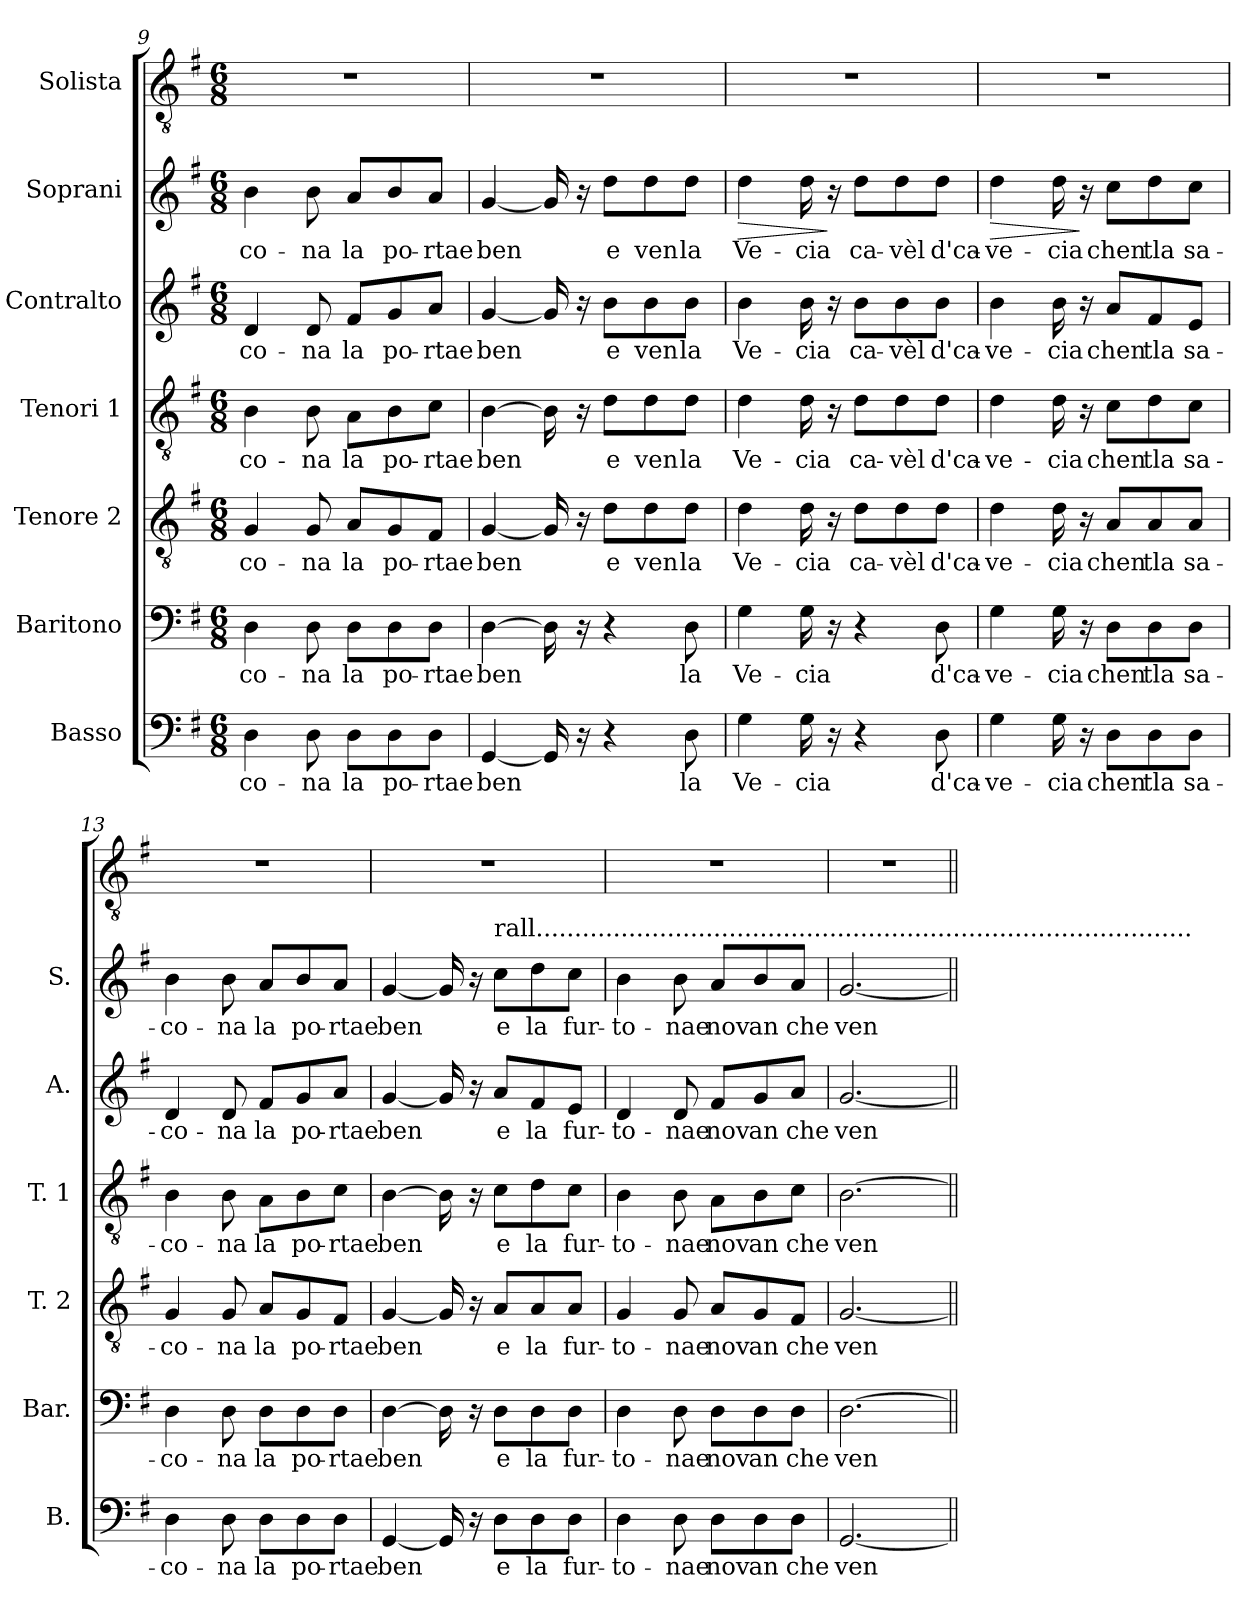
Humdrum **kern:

**kern	**text	**kern	**text	**kern	**text	**kern	**text	**kern	**text	**kern	**text	**dynam	**kern
*part7	*part7	*part6	*part6	*part5	*part5	*part4	*part4	*part3	*part3	*part2	*part2	*part2	*part1
*staff7	*staff7	*staff6	*staff6	*staff5	*staff5	*staff4	*staff4	*staff3	*staff3	*staff2	*staff2	*staff2	*staff1
*I"Basso	*	*I"Baritono	*	*I"Tenore 2	*	*I"Tenori 1	*	*I"Contralto	*	*I"Soprani	*	*	*I"Solista
*I'B.	*	*I'Bar.	*	*I'T. 2	*	*I'T. 1	*	*I'A.	*	*I'S.	*	*	*
*clefF4	*	*clefF4	*	*clefGv2	*	*clefGv2	*	*clefG2	*	*clefG2	*	*	*clefGv2
*k[f#]	*	*k[f#]	*	*k[f#]	*	*k[f#]	*	*k[f#]	*	*k[f#]	*	*	*k[f#]
*M6/8	*	*M6/8	*	*M6/8	*	*M6/8	*	*M6/8	*	*M6/8	*	*	*M6/8
=9	=9	=9	=9	=9	=9	=9	=9	=9	=9	=9	=9	=9	=9
!	!LO:LY:b	!	!LO:LY:b	!	!LO:LY:b	!	!LO:LY:b	!	!LO:LY:b	!	!LO:LY:b	!	!
4D\	-co-	4D\	-co-	4G/	-co-	4B\	-co-	4d/	-co-	4b\	-co-	.	2.r
!	!LO:LY:b	!	!LO:LY:b	!	!LO:LY:b	!	!LO:LY:b	!	!LO:LY:b	!	!LO:LY:b	!	!
8D\	-na	8D\	-na	8G/	-na	8B\	-na	8d/	-na	8b\	-na	.	.
!	!LO:LY:b	!	!LO:LY:b	!	!LO:LY:b	!	!LO:LY:b	!	!LO:LY:b	!	!LO:LY:b	!	!
8D\L	la	8D\L	la	8A/L	la	8A\L	la	8f#/L	la	8a/L	la	.	.
!	!LO:LY:b	!	!LO:LY:b	!	!LO:LY:b	!	!LO:LY:b	!	!LO:LY:b	!	!LO:LY:b	!	!
8D\	po-	8D\	po-	8G/	po-	8B\	po-	8g/	po-	8b/	po-	.	.
!	!LO:LY:b	!	!LO:LY:b	!	!LO:LY:b	!	!LO:LY:b	!	!LO:LY:b	!	!LO:LY:b	!	!
8D\J	-rtae	8D\J	-rtae	8F#/J	-rtae	8c\J	-rtae	8a/J	-rtae	8a/J	-rtae	.	.
=10	=10	=10	=10	=10	=10	=10	=10	=10	=10	=10	=10	=10	=10
!	!LO:LY:b	!	!LO:LY:b	!	!LO:LY:b	!	!LO:LY:b	!	!LO:LY:b	!	!LO:LY:b	!	!
[4GG/	ben	[4D\	ben	[4G/	ben	[4B\	ben	[4g/	ben	[4g/	ben	.	2.r
16GG/]	.	16D\]	.	16G/]	.	16B\]	.	16g/]	.	16g/]	.	.	.
16r	.	16r	.	16r	.	16r	.	16r	.	16r	.	.	.
!	!	!	!	!	!LO:LY:b	!	!LO:LY:b	!	!LO:LY:b	!	!LO:LY:b	!	!
4r	.	4r	.	8d\L	e	8d\L	e	8b\L	e	8dd\L	e	.	.
!	!	!	!	!	!LO:LY:b	!	!LO:LY:b	!	!LO:LY:b	!	!LO:LY:b	!	!
.	.	.	.	8d\	ven	8d\	ven	8b\	ven	8dd\	ven	.	.
!	!LO:LY:b	!	!LO:LY:b	!	!LO:LY:b	!	!LO:LY:b	!	!LO:LY:b	!	!LO:LY:b	!	!
8D\	la	8D\	la	8d\J	la	8d\J	la	8b\J	la	8dd\J	la	.	.
=11	=11	=11	=11	=11	=11	=11	=11	=11	=11	=11	=11	=11	=11
!	!LO:LY:b	!	!LO:LY:b	!	!LO:LY:b	!	!LO:LY:b	!	!LO:LY:b	!	!LO:LY:b	!LO:HP:b	!
4G\	Ve-	4G\	Ve-	4d\	Ve-	4d\	Ve-	4b\	Ve-	4dd\	Ve-	>	2.r
!	!LO:LY:b	!	!LO:LY:b	!	!LO:LY:b	!	!LO:LY:b	!	!LO:LY:b	!	!LO:LY:b	!	!
16G\	-cia	16G\	-cia	16d\	-cia	16d\	-cia	16b\	-cia	16dd\	-cia	.	.
16r	.	16r	.	16r	.	16r	.	16r	.	16r	.	]	.
!	!	!	!	!	!LO:LY:b	!	!LO:LY:b	!	!LO:LY:b	!	!LO:LY:b	!	!
4r	.	4r	.	8d\L	ca-	8d\L	ca-	8b\L	ca-	8dd\L	ca-	.	.
!	!	!	!	!	!LO:LY:b	!	!LO:LY:b	!	!LO:LY:b	!	!LO:LY:b	!	!
.	.	.	.	8d\	-vèl	8d\	-vèl	8b\	-vèl	8dd\	-vèl	.	.
!	!LO:LY:b	!	!LO:LY:b	!	!LO:LY:b	!	!LO:LY:b	!	!LO:LY:b	!	!LO:LY:b	!	!
8D\	d'ca-	8D\	d'ca-	8d\J	d'ca-	8d\J	d'ca-	8b\J	d'ca-	8dd\J	d'ca-	.	.
!!LO:LB:g=z
=12	=12	=12	=12	=12	=12	=12	=12	=12	=12	=12	=12	=12	=12
!	!LO:LY:b	!	!LO:LY:b	!	!LO:LY:b	!	!LO:LY:b	!	!LO:LY:b	!	!LO:LY:b	!LO:HP:b	!
4G\	-ve-	4G\	-ve-	4d\	-ve-	4d\	-ve-	4b\	-ve-	4dd\	-ve-	>	2.r
!	!LO:LY:b	!	!LO:LY:b	!	!LO:LY:b	!	!LO:LY:b	!	!LO:LY:b	!	!LO:LY:b	!	!
16G\	-cia	16G\	-cia	16d\	-cia	16d\	-cia	16b\	-cia	16dd\	-cia	.	.
16r	.	16r	.	16r	.	16r	.	16r	.	16r	.	]	.
!	!LO:LY:b	!	!LO:LY:b	!	!LO:LY:b	!	!LO:LY:b	!	!LO:LY:b	!	!LO:LY:b	!	!
8D\L	chen	8D\L	chen	8A/L	chen	8c\L	chen	8a/L	chen	8cc\L	chen	.	.
!	!LO:LY:b	!	!LO:LY:b	!	!LO:LY:b	!	!LO:LY:b	!	!LO:LY:b	!	!LO:LY:b	!	!
8D\	tla	8D\	tla	8A/	tla	8d\	tla	8f#/	tla	8dd\	tla	.	.
!	!LO:LY:b	!	!LO:LY:b	!	!LO:LY:b	!	!LO:LY:b	!	!LO:LY:b	!	!LO:LY:b	!	!
8D\J	sa-	8D\J	sa-	8A/J	sa-	8c\J	sa-	8e/J	sa-	8cc\J	sa-	.	.
=13	=13	=13	=13	=13	=13	=13	=13	=13	=13	=13	=13	=13	=13
!	!LO:LY:b	!	!LO:LY:b	!	!LO:LY:b	!	!LO:LY:b	!	!LO:LY:b	!	!LO:LY:b	!	!
4D\	-co-	4D\	-co-	4G/	-co-	4B\	-co-	4d/	-co-	4b\	-co-	.	2.r
!	!LO:LY:b	!	!LO:LY:b	!	!LO:LY:b	!	!LO:LY:b	!	!LO:LY:b	!	!LO:LY:b	!	!
8D\	-na	8D\	-na	8G/	-na	8B\	-na	8d/	-na	8b\	-na	.	.
!	!LO:LY:b	!	!LO:LY:b	!	!LO:LY:b	!	!LO:LY:b	!	!LO:LY:b	!	!LO:LY:b	!	!
8D\L	la	8D\L	la	8A/L	la	8A\L	la	8f#/L	la	8a/L	la	.	.
!	!LO:LY:b	!	!LO:LY:b	!	!LO:LY:b	!	!LO:LY:b	!	!LO:LY:b	!	!LO:LY:b	!	!
8D\	po-	8D\	po-	8G/	po-	8B\	po-	8g/	po-	8b/	po-	.	.
!	!LO:LY:b	!	!LO:LY:b	!	!LO:LY:b	!	!LO:LY:b	!	!LO:LY:b	!	!LO:LY:b	!	!
8D\J	-rtae	8D\J	-rtae	8F#/J	-rtae	8c\J	-rtae	8a/J	-rtae	8a/J	-rtae	.	.
=14	=14	=14	=14	=14	=14	=14	=14	=14	=14	=14	=14	=14	=14
!	!LO:LY:b	!	!LO:LY:b	!	!LO:LY:b	!	!LO:LY:b	!	!LO:LY:b	!	!LO:LY:b	!	!
[4GG/	ben	[4D\	ben	[4G/	ben	[4B\	ben	[4g/	ben	[4g/	ben	.	2.r
16GG/]	.	16D\]	.	16G/]	.	16B\]	.	16g/]	.	16g/]	.	.	.
16r	.	16r	.	16r	.	16r	.	16r	.	16r	.	.	.
!	!	!	!	!	!	!	!	!	!	!LO:TX:a:t=rall.....................................................................................	!	!	!
!	!LO:LY:b	!	!LO:LY:b	!	!LO:LY:b	!	!LO:LY:b	!	!LO:LY:b	!	!LO:LY:b	!	!
8D\L	e	8D\L	e	8A/L	e	8c\L	e	8a/L	e	8cc\L	e	.	.
!	!LO:LY:b	!	!LO:LY:b	!	!LO:LY:b	!	!LO:LY:b	!	!LO:LY:b	!	!LO:LY:b	!	!
8D\	la	8D\	la	8A/	la	8d\	la	8f#/	la	8dd\	la	.	.
!	!LO:LY:b	!	!LO:LY:b	!	!LO:LY:b	!	!LO:LY:b	!	!LO:LY:b	!	!LO:LY:b	!	!
8D\J	fur-	8D\J	fur-	8A/J	fur-	8c\J	fur-	8e/J	fur-	8cc\J	fur-	.	.
=15	=15	=15	=15	=15	=15	=15	=15	=15	=15	=15	=15	=15	=15
!	!LO:LY:b	!	!LO:LY:b	!	!LO:LY:b	!	!LO:LY:b	!	!LO:LY:b	!	!LO:LY:b	!	!
4D\	-to-	4D\	-to-	4G/	-to-	4B\	-to-	4d/	-to-	4b\	-to-	.	2.r
!	!LO:LY:b	!	!LO:LY:b	!	!LO:LY:b	!	!LO:LY:b	!	!LO:LY:b	!	!LO:LY:b	!	!
8D\	-nae	8D\	-nae	8G/	-nae	8B\	-nae	8d/	-nae	8b\	-nae	.	.
!	!LO:LY:b	!	!LO:LY:b	!	!LO:LY:b	!	!LO:LY:b	!	!LO:LY:b	!	!LO:LY:b	!	!
8D\L	nov	8D\L	nov	8A/L	nov	8A\L	nov	8f#/L	nov	8a/L	nov	.	.
!	!LO:LY:b	!	!LO:LY:b	!	!LO:LY:b	!	!LO:LY:b	!	!LO:LY:b	!	!LO:LY:b	!	!
8D\	an	8D\	an	8G/	an	8B\	an	8g/	an	8b/	an	.	.
!	!LO:LY:b	!	!LO:LY:b	!	!LO:LY:b	!	!LO:LY:b	!	!LO:LY:b	!	!LO:LY:b	!	!
8D\J	che	8D\J	che	8F#/J	che	8c\J	che	8a/J	che	8a/J	che	.	.
=16	=16	=16	=16	=16	=16	=16	=16	=16	=16	=16	=16	=16	=16
!	!LO:LY:b	!	!LO:LY:b	!	!LO:LY:b	!	!LO:LY:b	!	!LO:LY:b	!	!LO:LY:b	!	!
[2.GG/	ven	[2.D\	ven	[2.G/	ven	[2.B\	ven	[2.g/	ven	[2.g/	ven	.	2.r
=||	=||	=||	=||	=||	=||	=||	=||	=||	=||	=||	=||	=||	=||
*-	*-	*-	*-	*-	*-	*-	*-	*-	*-	*-	*-	*-	*-
